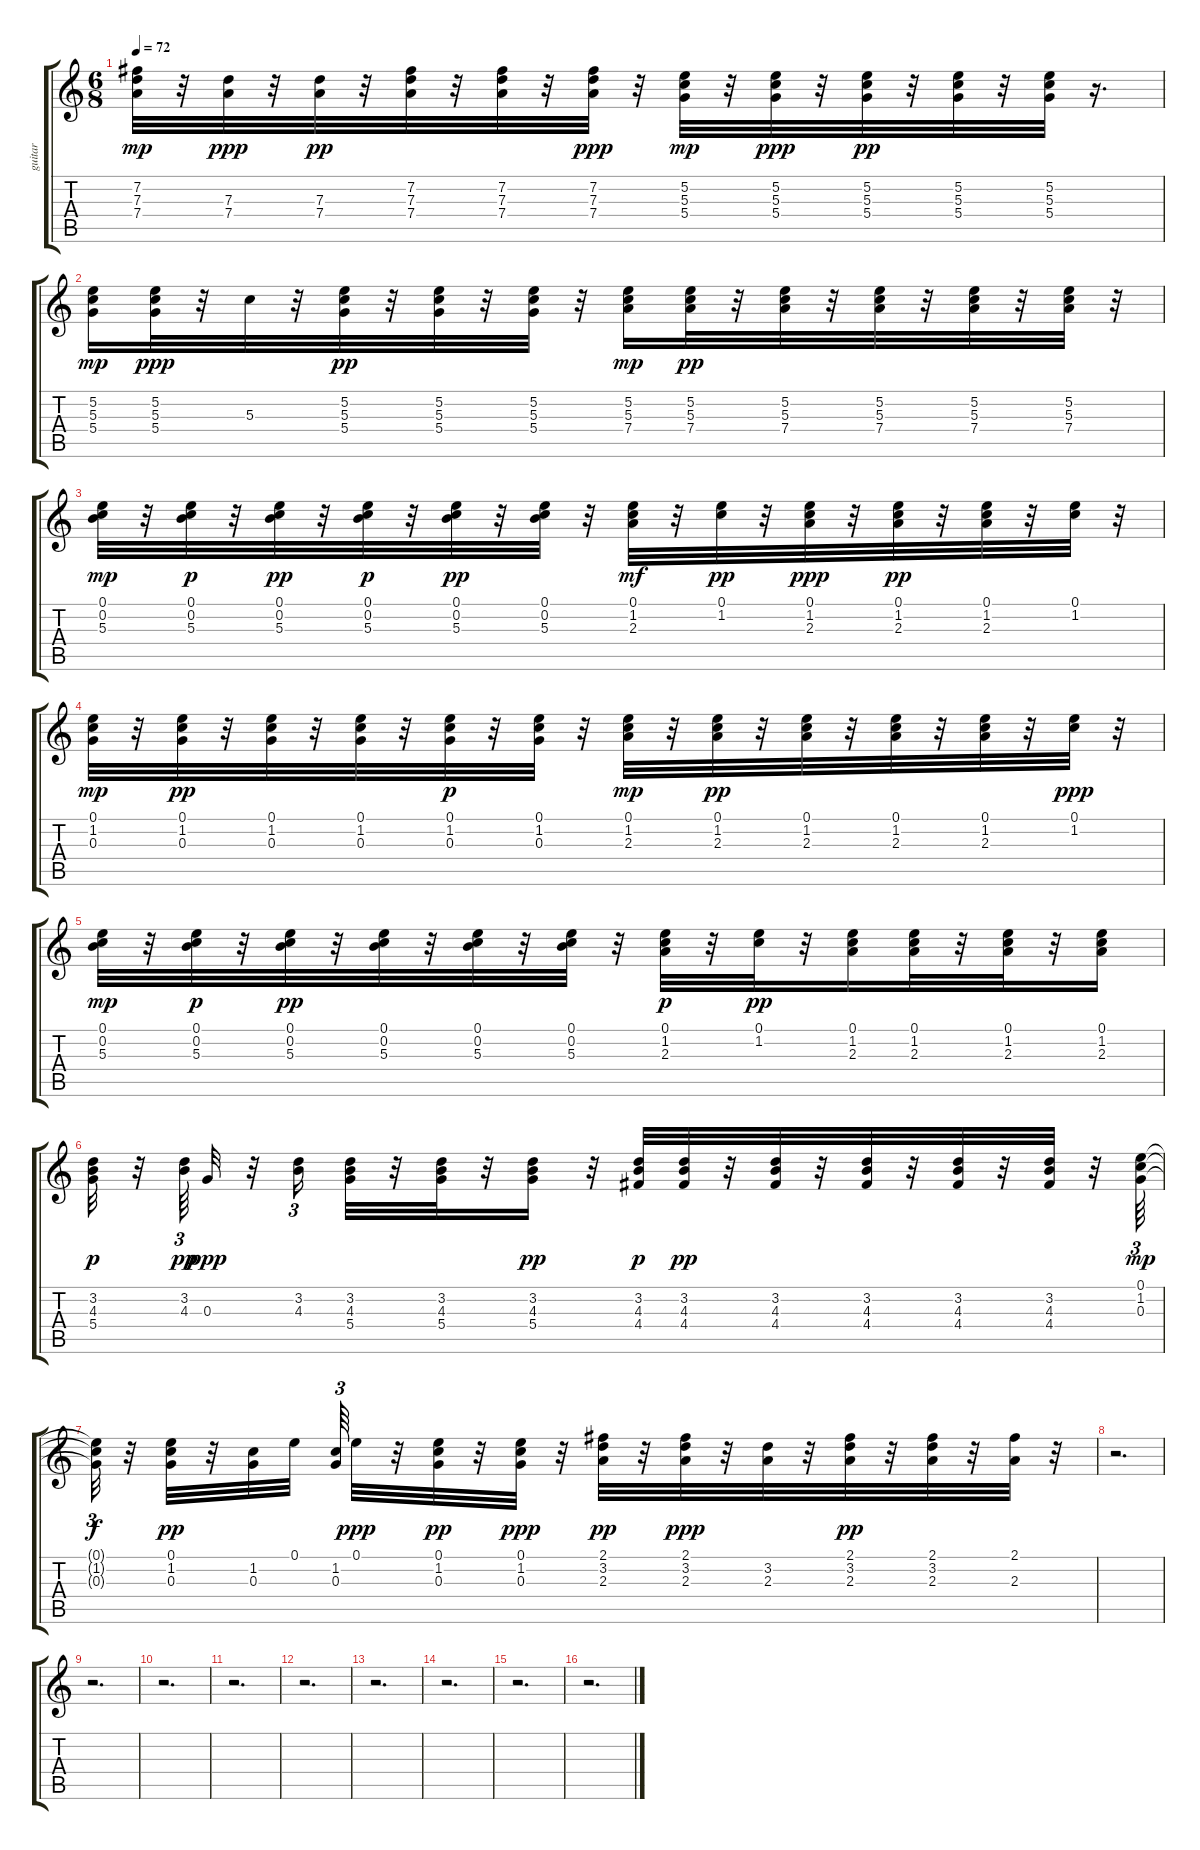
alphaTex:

\track ("guitar" "guitar") {instrument acousticguitarsteel}
\staff {score tabs}
\tuning (E4 B3 G3 D3 A2 E2) {hide}
\ts (6 8)
\tempo 72
\clef g2
\ks c
(7.2 7.3 7.4).32{dy mp} r.32 (7.3 7.4).32{dy ppp} r.32 (7.3 7.4).32{dy pp} r.32 (7.2 7.3 7.4).32 r.32 (7.2 7.3 7.4).32 r.32 (7.2 7.3 7.4).32{dy ppp} r.32 (5.2 5.3 5.4).32{dy mp} r.32 (5.2 5.3 5.4).32{dy ppp} r.32 (5.2 5.3 5.4).32{dy pp} r.32 (5.2 5.3 5.4).32 r.32 (5.2 5.3 5.4).32 r.16{d} |
(5.2 5.3 5.4).16{dy mp} (5.2 5.3 5.4).32{dy ppp} r.32 5.3.32 r.32 (5.2 5.3 5.4).32{dy pp} r.32 (5.2 5.3 5.4).32 r.32 (5.2 5.3 5.4).32 r.32 (5.2 5.3 7.4).16{dy mp} (5.2 5.3 7.4).32{dy pp} r.32 (5.2 5.3 7.4).32 r.32 (5.2 5.3 7.4).32 r.32 (5.2 5.3 7.4).32 r.32 (5.2 5.3 7.4).32 r.32 |
(0.1 0.2 5.3).32{dy mp} r.32 (0.1 0.2 5.3).32{dy p} r.32 (0.1 0.2 5.3).32{dy pp} r.32 (0.1 0.2 5.3).32{dy p} r.32 (0.1 0.2 5.3).32{dy pp} r.32 (0.1 0.2 5.3).32 r.32 (0.1 1.2 2.3).32{dy mf} r.32 (0.1 1.2).32{dy pp} r.32 (0.1 1.2 2.3).32{dy ppp} r.32 (0.1 1.2 2.3).32{dy pp} r.32 (0.1 1.2 2.3).32 r.32 (0.1 1.2).32 r.32 |
(0.1 1.2 0.3).32{dy mp} r.32 (0.1 1.2 0.3).32{dy pp} r.32 (0.1 1.2 0.3).32 r.32 (0.1 1.2 0.3).32 r.32 (0.1 1.2 0.3).32{dy p} r.32 (0.1 1.2 0.3).32 r.32 (0.1 1.2 2.3).32{dy mp} r.32 (0.1 1.2 2.3).32{dy pp} r.32 (0.1 1.2 2.3).32 r.32 (0.1 1.2 2.3).32 r.32 (0.1 1.2 2.3).32 r.32 (0.1 1.2).32{dy ppp} r.32 |
(0.1 0.2 5.3).32{dy mp} r.32 (0.1 0.2 5.3).32{dy p} r.32 (0.1 0.2 5.3).32{dy pp} r.32 (0.1 0.2 5.3).32 r.32 (0.1 0.2 5.3).32 r.32 (0.1 0.2 5.3).32 r.32 (0.1 1.2 2.3).32{dy p} r.32 (0.1 1.2).32{dy pp} r.32 (0.1 1.2 2.3).16 (0.1 1.2 2.3).32 r.32 (0.1 1.2 2.3).32 r.32 (0.1 1.2 2.3).16 |
(3.2 4.3 5.4).32{dy p} r.32 (3.2 4.3).64{tu (3 2) dy pp} 0.3.32{dy ppp} r.32 (3.2 4.3).16{tu (3 2)} (3.2 4.3 5.4).32 r.32 (3.2 4.3 5.4).32 r.32 (3.2 4.3 5.4).16{dy pp} r.32 (3.2 4.3 4.4).32{dy p} (3.2 4.3 4.4).32{dy pp} r.32 (3.2 4.3 4.4).32 r.32 (3.2 4.3 4.4).32 r.32 (3.2 4.3 4.4).32 r.32 (3.2 4.3 4.4).32 r.32 (0.1 1.2 0.3).64{tu (3 2) dy mp} |
(0.1{t} 1.2{t} 0.3{t}).32{tu (3 2) dy f} r.32 (0.1 1.2 0.3).32{dy pp} r.32 (1.2 0.3).32 0.1.32{beam splitsecondary} (1.2 0.3).64{tu (3 2)} 0.1.32{dy ppp} r.32 (0.1 1.2 0.3).32{dy pp} r.32 (0.1 1.2 0.3).32{dy ppp} r.32 (2.1 3.2 2.3).32{dy pp} r.32 (2.1 3.2 2.3).32{dy ppp} r.32 (3.2 2.3).32 r.32 (2.1 3.2 2.3).32{dy pp} r.32 (2.1 3.2 2.3).32 r.32 (2.1 2.3).32 r.32 |
r.2{d} |
r.2{d} |
r.2{d} |
r.2{d} |
r.2{d} |
r.2{d} |
r.2{d} |
r.2{d} |
r.2{d}
